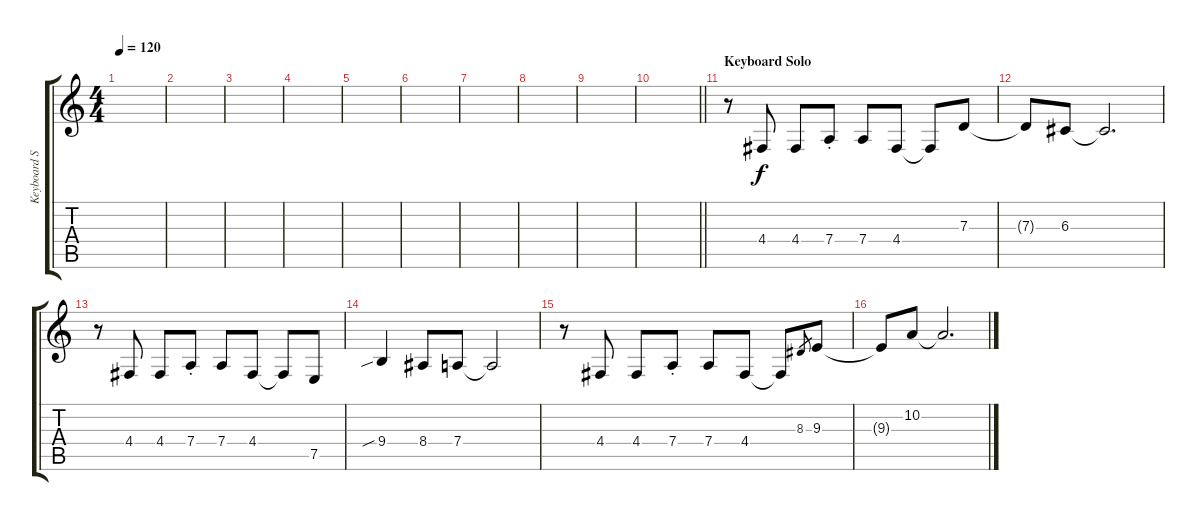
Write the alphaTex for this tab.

\track ("Keyboard Solo" "Keyboard S") {instrument electricpiano1}
\staff {score tabs}
\tuning (E4 B3 G3 D3 A2 E2) {hide}
\ts (4 4)
\tempo 120
\clef g2
\ks c
|
|
|
|
|
|
|
|
|
\barLineRight lightlight
|
\section ("" "Keyboard Solo")
r.8 4.4.8 4.4.8 7.4{st}.8 7.4.8 4.4.8 4.4{t}.8 7.3.8 |
7.3{t}.8 6.3.8 6.3{t}.2{d} |
r.8 4.4.8 4.4.8 7.4{st}.8 7.4.8 4.4.8 4.4{t}.8 7.5.8 |
9.4{sib}.4 8.4.8 7.4.8 7.4{t}.2 |
r.8 4.4.8 4.4.8 7.4{st}.8 7.4.8 4.4.8 4.4{t}.8 8.3.8{gr} 9.3.8 |
9.3{t}.8 10.2.8 10.2{t}.2{d}
